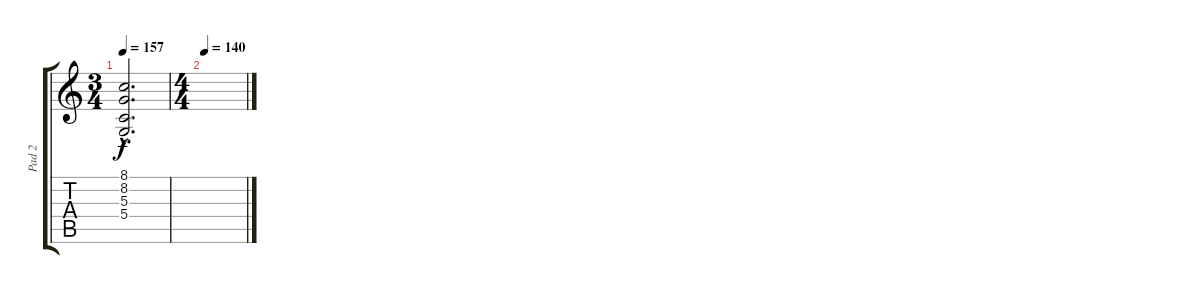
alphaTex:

\track ("Pad 2" "Pad 2") {instrument pad2warm}
\staff {score tabs}
\tuning (E4 B3 G3 D3 A2 E2) {hide}
\ts (3 4)
\tempo 157
\clef g2
\ks c
(8.1{hac} 8.2{hac} 5.3{hac} 5.4{hac}).2{d dy f} |
\ts (4 4)
\tempo 140
